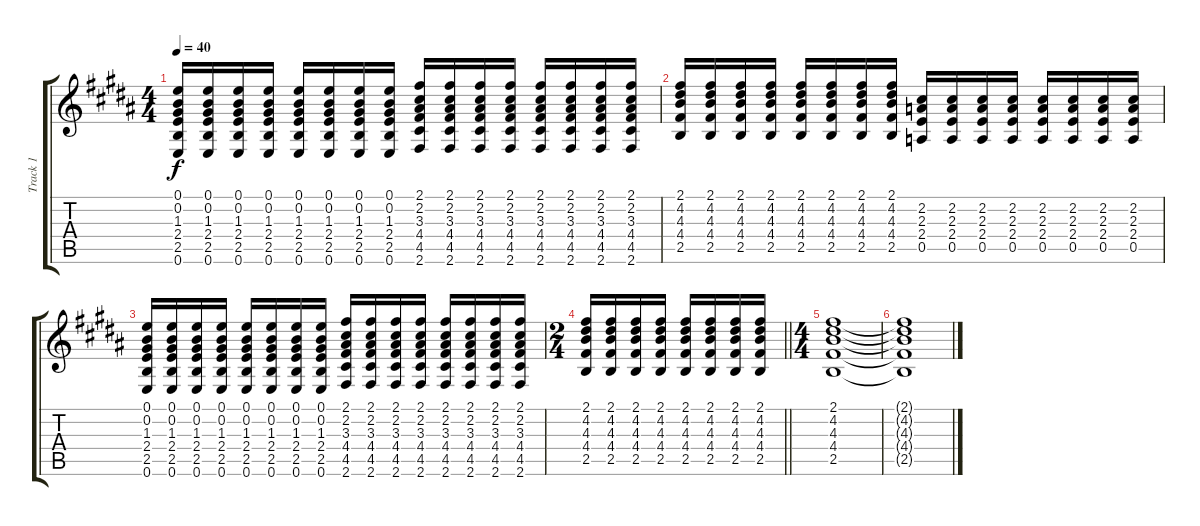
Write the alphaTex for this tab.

\track ("Track 1" "Track 1") {instrument acousticguitarsteel}
\staff {score tabs}
\tuning (E4 B3 G3 D3 A2 E2) {hide}
\ts (4 4)
\tempo 40
\clef g2
\ks b
(0.1 0.2 1.3 2.4 2.5 0.6).16{dy f} (0.1 0.2 1.3 2.4 2.5 0.6).16 (0.1 0.2 1.3 2.4 2.5 0.6).16 (0.1 0.2 1.3 2.4 2.5 0.6).16 (0.1 0.2 1.3 2.4 2.5 0.6).16 (0.1 0.2 1.3 2.4 2.5 0.6).16 (0.1 0.2 1.3 2.4 2.5 0.6).16 (0.1 0.2 1.3 2.4 2.5 0.6).16 (2.1 2.2 3.3 4.4 4.5 2.6).16 (2.1 2.2 3.3 4.4 4.5 2.6).16 (2.1 2.2 3.3 4.4 4.5 2.6).16 (2.1 2.2 3.3 4.4 4.5 2.6).16 (2.1 2.2 3.3 4.4 4.5 2.6).16 (2.1 2.2 3.3 4.4 4.5 2.6).16 (2.1 2.2 3.3 4.4 4.5 2.6).16 (2.1 2.2 3.3 4.4 4.5 2.6).16 |
(2.1 4.2 4.3 4.4 2.5).16 (2.1 4.2 4.3 4.4 2.5).16 (2.1 4.2 4.3 4.4 2.5).16 (2.1 4.2 4.3 4.4 2.5).16 (2.1 4.2 4.3 4.4 2.5).16 (2.1 4.2 4.3 4.4 2.5).16 (2.1 4.2 4.3 4.4 2.5).16 (2.1 4.2 4.3 4.4 2.5).16 (2.2 2.3 2.4 0.5).16 (2.2 2.3 2.4 0.5).16 (2.2 2.3 2.4 0.5).16 (2.2 2.3 2.4 0.5).16 (2.2 2.3 2.4 0.5).16 (2.2 2.3 2.4 0.5).16 (2.2 2.3 2.4 0.5).16 (2.2 2.3 2.4 0.5).16 |
(0.1 0.2 1.3 2.4 2.5 0.6).16 (0.1 0.2 1.3 2.4 2.5 0.6).16 (0.1 0.2 1.3 2.4 2.5 0.6).16 (0.1 0.2 1.3 2.4 2.5 0.6).16 (0.1 0.2 1.3 2.4 2.5 0.6).16 (0.1 0.2 1.3 2.4 2.5 0.6).16 (0.1 0.2 1.3 2.4 2.5 0.6).16 (0.1 0.2 1.3 2.4 2.5 0.6).16 (2.1 2.2 3.3 4.4 4.5 2.6).16 (2.1 2.2 3.3 4.4 4.5 2.6).16 (2.1 2.2 3.3 4.4 4.5 2.6).16 (2.1 2.2 3.3 4.4 4.5 2.6).16 (2.1 2.2 3.3 4.4 4.5 2.6).16 (2.1 2.2 3.3 4.4 4.5 2.6).16 (2.1 2.2 3.3 4.4 4.5 2.6).16 (2.1 2.2 3.3 4.4 4.5 2.6).16 |
\ts (2 4)
\barLineRight lightlight
(2.1 4.2 4.3 4.4 2.5).16 (2.1 4.2 4.3 4.4 2.5).16 (2.1 4.2 4.3 4.4 2.5).16 (2.1 4.2 4.3 4.4 2.5).16 (2.1 4.2 4.3 4.4 2.5).16 (2.1 4.2 4.3 4.4 2.5).16 (2.1 4.2 4.3 4.4 2.5).16 (2.1 4.2 4.3 4.4 2.5).16 |
\ts (4 4)
(2.1 4.2 4.3 4.4 2.5).1 |
(2.1{t} 4.2{t} 4.3{t} 4.4{t} 2.5{t}).1
